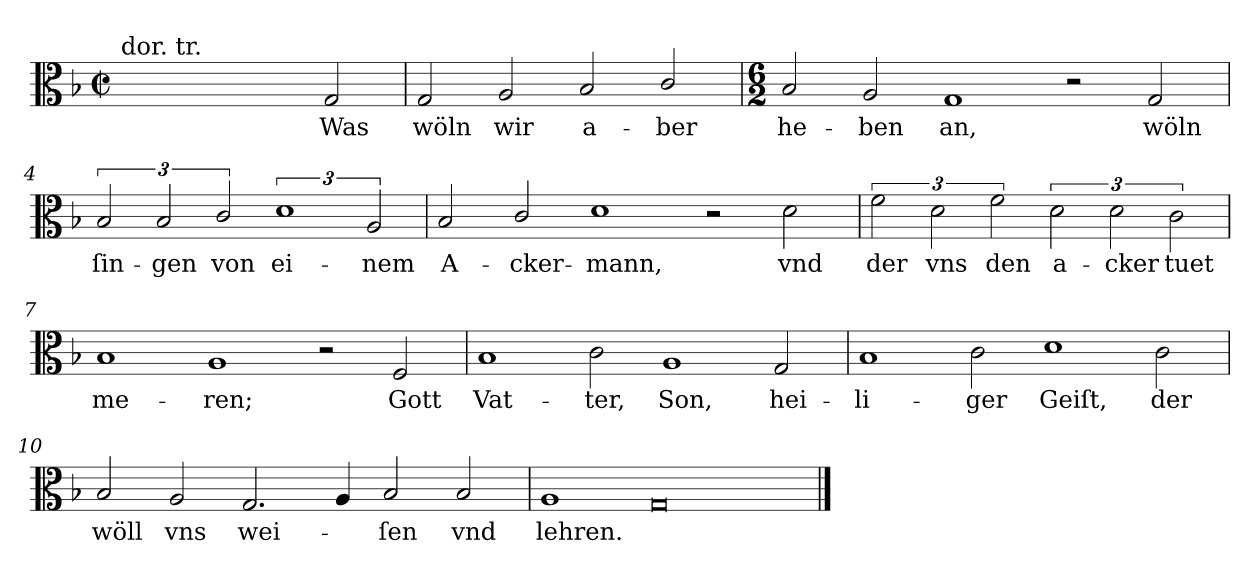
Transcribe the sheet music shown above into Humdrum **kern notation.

**kern	**text
*part1	*part1
*staff1	*staff1
*clefC3	*
*k[b-]	*
*G:dor	*
*M4/2	*
*met(c|)	*
=1	=1
!LO:TX:a:t=dor. tr.	!
1ryy	.
2ryy	.
2G	Was
=2	=2
2G	wöln
2A	wir
2B-	a-
2c/	-ber
=3	=3
*M6/2	*
2B-	he-
2A	-ben
1G	an,
2r	.
2G	wöln
=4	=4
3B-	ſin-
3B-	-gen
3c/	von
3%2d	ei-
3A	-nem
=5	=5
2B-	A-
2c/	-cker-
1d	-mann,
2r	.
2d	vnd
=6	=6
3f	der
3d	vns
3f	den
3d	a-
3d	-cker
3c	tuet
=7	=7
1B-	me-
1A	-ren;
2r	.
2F	Gott
=8	=8
1B-	Vat-
2c	-ter,
1A	Son,
2G	hei-
=9	=9
1B-	-li-
2c	-ger
1d	Geiſt,
2c	der
=10	=10
2B-	wöll
2A	vns
2.G	wei-
4A	.
2B-	-ſen
2B-	vnd
=11	=11
1A	lehren.
0G	.
==	==
*-	*-
